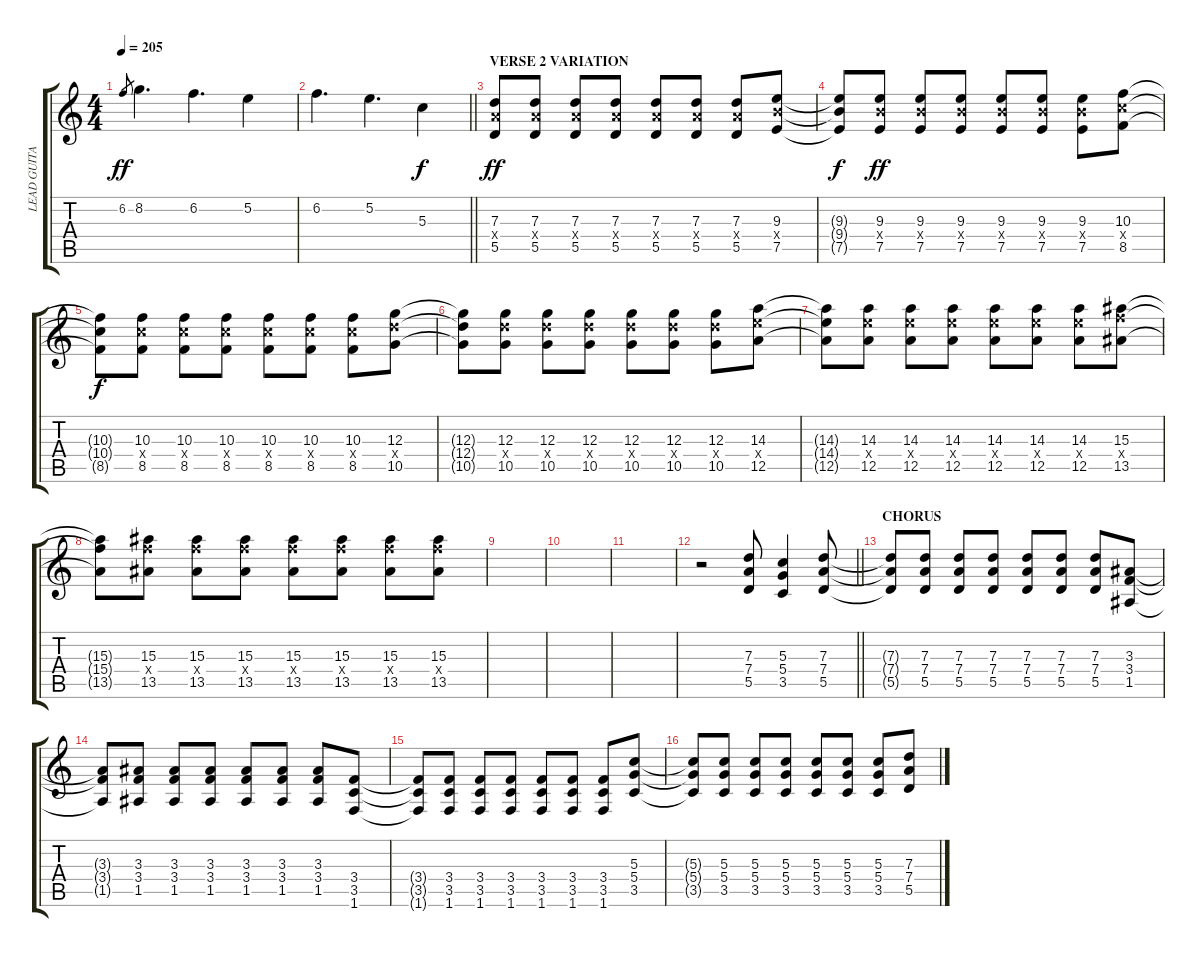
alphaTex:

\track ("LEAD GUITAR" "LEAD GUITA") {instrument distortionguitar}
\staff {score tabs}
\tuning (E4 B3 G3 D3 A2 E2) {hide}
\ts (4 4)
\tempo 205
\clef g2
\ks c
6.2.8{gr dy ff} 8.2.4{d} 6.2.4{d} 5.2.4 |
\barLineRight lightlight
6.2.4{d} 5.2.4{d} 5.3.4{dy f} |
\section ("" "VERSE 2 VARIATION")
(7.3 7.4{x} 5.5).8{dy ff} (7.3 7.4{x} 5.5).8 (7.3 7.4{x} 5.5).8 (7.3 7.4{x} 5.5).8 (7.3 7.4{x} 5.5).8 (7.3 7.4{x} 5.5).8 (7.3 7.4{x} 5.5).8 (9.3 9.4{x} 7.5).8 |
(9.3{t} 9.4{t} 7.5{t}).8{dy f} (9.3 9.4{x} 7.5).8{dy ff} (9.3 9.4{x} 7.5).8 (9.3 9.4{x} 7.5).8 (9.3 9.4{x} 7.5).8 (9.3 9.4{x} 7.5).8 (9.3 9.4{x} 7.5).8 (10.3 10.4{x} 8.5).8 |
(10.3{t} 10.4{t} 8.5{t}).8{dy f} (10.3 10.4{x} 8.5).8 (10.3 10.4{x} 8.5).8 (10.3 10.4{x} 8.5).8 (10.3 10.4{x} 8.5).8 (10.3 10.4{x} 8.5).8 (10.3 10.4{x} 8.5).8 (12.3 12.4{x} 10.5).8 |
(12.3{t} 12.4{t} 10.5{t}).8 (12.3 12.4{x} 10.5).8 (12.3 12.4{x} 10.5).8 (12.3 12.4{x} 10.5).8 (12.3 12.4{x} 10.5).8 (12.3 12.4{x} 10.5).8 (12.3 12.4{x} 10.5).8 (14.3 14.4{x} 12.5).8 |
(14.3{t} 14.4{t} 12.5{t}).8 (14.3 14.4{x} 12.5).8 (14.3 14.4{x} 12.5).8 (14.3 14.4{x} 12.5).8 (14.3 14.4{x} 12.5).8 (14.3 14.4{x} 12.5).8 (14.3 14.4{x} 12.5).8 (15.3 15.4{x} 13.5).8 |
(15.3{t} 15.4{t} 13.5{t}).8 (15.3 15.4{x} 13.5).8 (15.3 15.4{x} 13.5).8 (15.3 15.4{x} 13.5).8 (15.3 15.4{x} 13.5).8 (15.3 15.4{x} 13.5).8 (15.3 15.4{x} 13.5).8 (15.3 15.4{x} 13.5).8 |
|
|
|
\barLineRight lightlight
r.2 (7.3 7.4 5.5).8 (5.3 5.4 3.5).4 (7.3 7.4 5.5).8 |
\section ("" "CHORUS")
(7.3{t} 7.4{t} 5.5{t}).8 (7.3 7.4 5.5).8 (7.3 7.4 5.5).8 (7.3 7.4 5.5).8 (7.3 7.4 5.5).8 (7.3 7.4 5.5).8 (7.3 7.4 5.5).8 (3.3 3.4 1.5).8 |
(3.3{t} 3.4{t} 1.5{t}).8 (3.3 3.4 1.5).8 (3.3 3.4 1.5).8 (3.3 3.4 1.5).8 (3.3 3.4 1.5).8 (3.3 3.4 1.5).8 (3.3 3.4 1.5).8 (3.4 3.5 1.6).8 |
(3.4{t} 3.5{t} 1.6{t}).8 (3.4 3.5 1.6).8 (3.4 3.5 1.6).8 (3.4 3.5 1.6).8 (3.4 3.5 1.6).8 (3.4 3.5 1.6).8 (3.4 3.5 1.6).8 (5.3 5.4 3.5).8 |
(5.3{t} 5.4{t} 3.5{t}).8 (5.3 5.4 3.5).8 (5.3 5.4 3.5).8 (5.3 5.4 3.5).8 (5.3 5.4 3.5).8 (5.3 5.4 3.5).8 (5.3 5.4 3.5).8 (7.3 7.4 5.5).8
